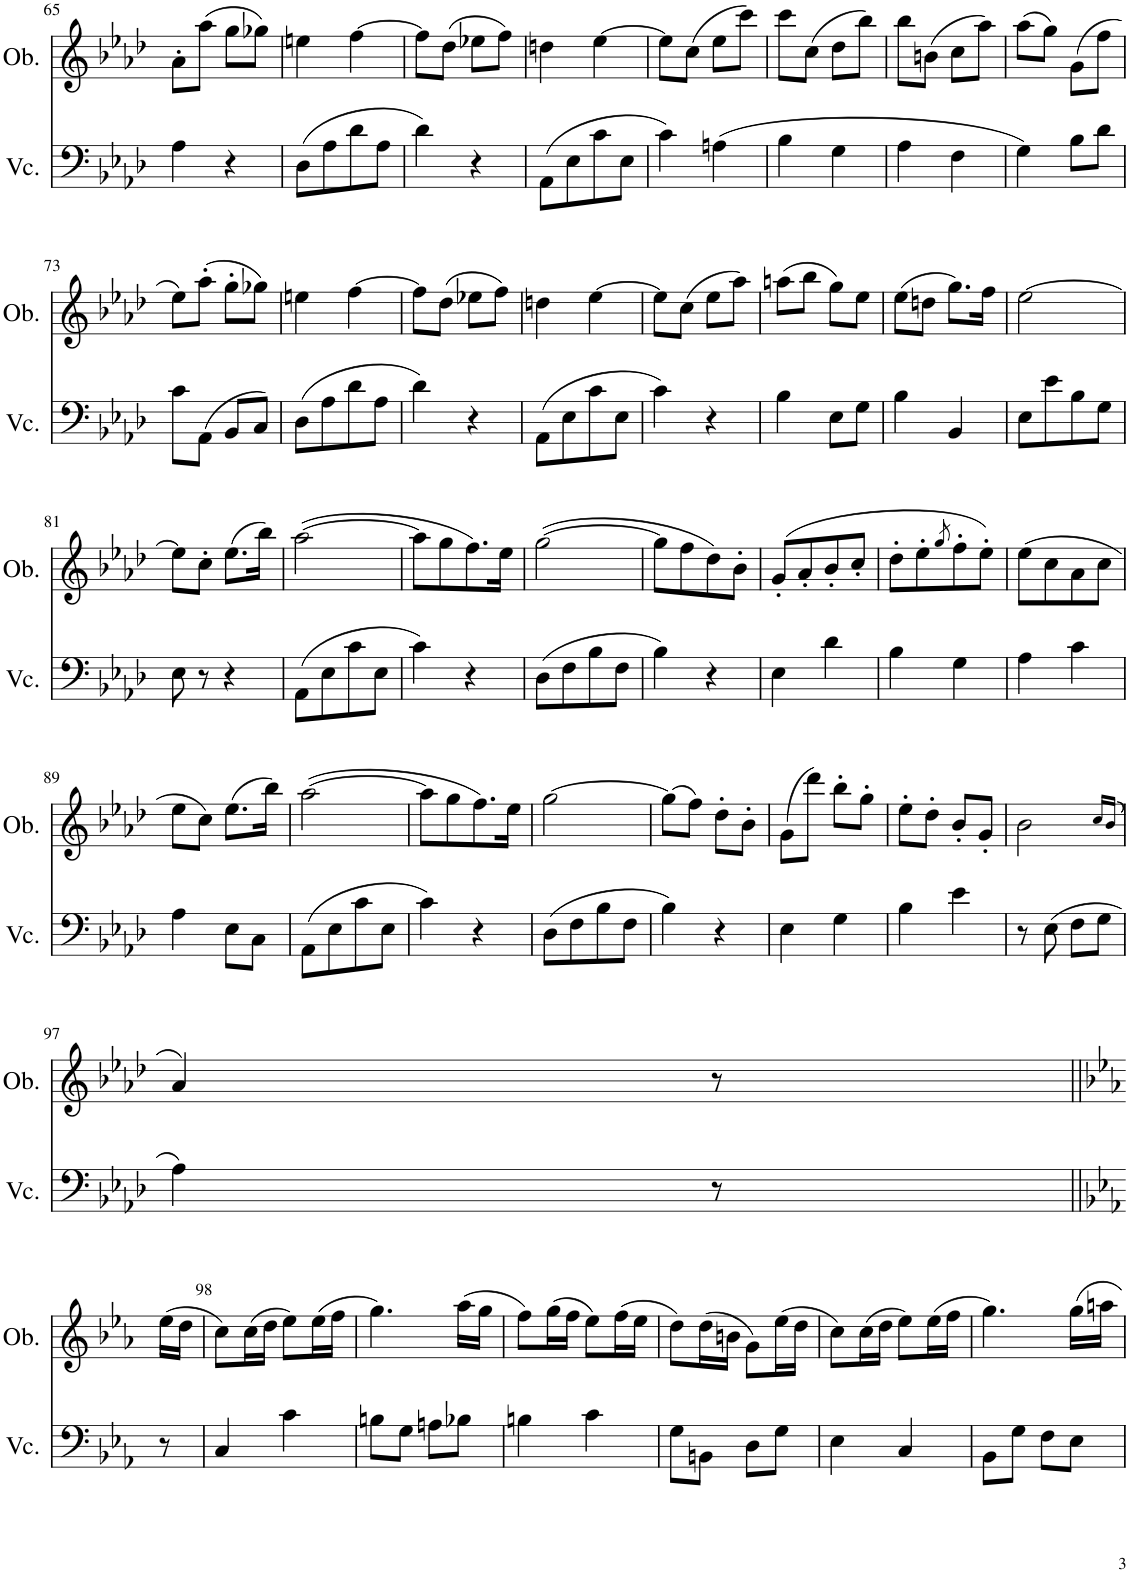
**kern	**kern
*part2	*part1
*staff2	*staff1
*I"Violoncello	*I"Oboe
*I'Vc.	*I'Ob.
!!LO:PB:g=z
*clefF4	*clefG2
*k[b-e-a-d-]	*k[b-e-a-d-]
*M2/4	*M2/4
=65	=65
4A-\	8a-'\L
.	(8aa-\J
4r	8gg\L
.	8gg-X\J)
=66	=66
(8D-\L	4een\
8A-\	.
8d-\	[4ff\
8A-\J	.
=67	=67
4d-\)	8ff\L]
.	(8dd-\J
4r	8ee-X\L
.	8ff\J)
=68	=68
(8AA-\L	4ddn\
8E-\	.
8c\	[4ee-\
8E-\J	.
=69	=69
4c\)	8ee-\L]
.	(8cc\J
(4An\	8ee-\L
.	8ccc\J)
=70	=70
4B-\	8ccc\L
.	(8cc\J
4G\	8dd-\L
.	8bb-\J)
=71	=71
4A-\	8bb-\L
.	(8bn\J
4F\	8cc\L
.	8aa-\J)
=72	=72
4G\)	(8aa-\L
.	8gg\J)
8B-\L	(8g\L
8d-\J	8ff\J
!!LO:LB:g=z
=73	=73
8c\L	8ee-\L)
(8AA-\J	(8aa-'\J
8BB-/L	8gg'\L
8C/J)	8gg-X\J)
=74	=74
(8D-\L	4een\
8A-\	.
8d-\	[4ff\
8A-\J	.
=75	=75
4d-\)	8ff\L]
.	(8dd-\J
4r	8ee-X\L
.	8ff\J)
=76	=76
(8AA-\L	4ddn\
8E-\	.
8c\	[4ee-\
8E-\J	.
=77	=77
4c\)	8ee-\L]
.	(8cc\J
4r	8ee-\L
.	8aa-\J)
=78	=78
4B-\	(8aan\L
.	8bb-\J
8E-\L	8gg\L)
8G\J	8ee-\J
=79	=79
4B-\	(8ee-\L
.	8ddn\J
4BB-/	8.gg\L)
.	16ff\Jk
=80	=80
8E-\L	[2ee-\
8e-\	.
8B-\	.
8G\J	.
!!LO:LB:g=z
=81	=81
8E-\	8ee-\L]
8r	8cc'\J
4r	(8.ee-\L
.	16bb-\Jk)
=82	=82
(8AA-\L	([2aa-\
8E-\	.
8c\	.
8E-\J	.
=83	=83
4c\)	8aa-\L]
.	8gg\
4r	8.ff\)
.	16ee-\Jk
=84	=84
(8D-\L	([2gg\
8F\	.
8B-\	.
8F\J	.
=85	=85
4B-\)	8gg\L]
.	8ff\
4r	8dd-\)
.	8b-'\J
=86	=86
4E-\	(8g'/L
.	8a-'/
4d-\	8b-'/
.	8cc'/J
=87	=87
4B-\	8dd-'\L
.	8ee-'\
.	8qgg/
4G\	8ff'\
.	8ee-'\J)
=88	=88
4A-\	(8ee-\L
.	8cc\
4c\	8a-\
.	8cc\J
!!LO:LB:g=z
=89	=89
4A-\	8ee-\L
.	8cc\J)
8E-\L	(8.ee-\L
8C\J	.
.	16bb-\Jk)
=90	=90
(8AA-\L	([2aa-\
8E-\	.
8c\	.
8E-\J	.
=91	=91
4c\)	8aa-\L]
.	8gg\
4r	8.ff\)
.	16ee-\Jk
=92	=92
(8D-\L	[2gg\
8F\	.
8B-\	.
8F\J	.
=93	=93
4B-\)	(8gg\L]
.	8ff\J)
4r	8dd-'\L
.	8b-'\J
=94	=94
4E-\	(8g\L
.	8ddd-\J)
4G\	8bb-'\L
.	8gg'\J
=95	=95
4B-\	8ee-'\L
.	8dd-'\J
4e-\	8b-'/L
.	8g'/J
=96	=96
8r	2b-\
(8E-\	.
8F\L	.
8G\J	.
.	16qcc/LL
.	(16qb-/JJ
!!LO:LB:g=z
=97	=97
4A-\)	4a-/)
8r	8r
!!LO:LB:g=z
=97X3||	=97X3||
*k[b-e-a-]	*k[b-e-a-]
8r	(16ee-\LL
.	16dd\JJ
=98	=98
4C/	8cc\L)
.	(16cc\L
.	16dd\JJ
4c\	8ee-\L)
.	(16ee-\L
.	16ff\JJ
=99	=99
8Bn\L	4.gg\)
8G\J	.
8An\L	.
8B-X\J	(16aa-\LL
.	16gg\JJ
=100	=100
4Bn\	8ff\L)
.	(16gg\L
.	16ff\JJ
4c\	8ee-\L)
.	(16ff\L
.	16ee-\JJ
=101	=101
8G\L	8dd\L)
8BBn\J	(16dd\L
.	16bn\JJ
8D\L	8g\L)
8G\J	(16ee-\L
.	16dd\JJ
=102	=102
4E-\	8cc\L)
.	(16cc\L
.	16dd\JJ
4C/	8ee-\L)
.	(16ee-\L
.	16ff\JJ
=103	=103
8BB-\L	4.gg\)
8G\J	.
8F\L	.
8E-\J	16gg\LL
.	16aan\JJ
=	=
*-	*-
